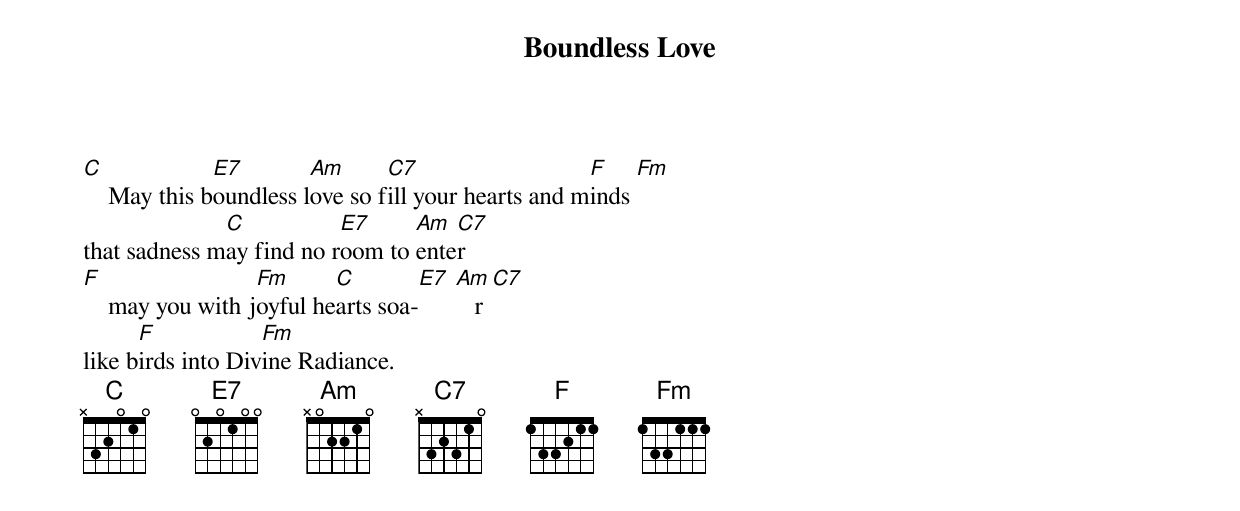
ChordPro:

{title: Boundless Love}
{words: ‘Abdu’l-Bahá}
{define: E7 base-fret 1 frets 0 2 0 1 0 0}
{define: C7 base-fret 1 frets x 3 2 3 1 0}

[C]    May this b[E7]oundless l[Am]ove so f[C7]ill your hearts and m[F]inds [Fm]
that sadness m[C]ay find no r[E7]oom to [Am]ente[C7]r
[F]    may you with j[Fm]oyful he[C]arts soa-[E7] [Am]   r [C7]
like b[F]irds into Div[Fm]ine Radiance.
